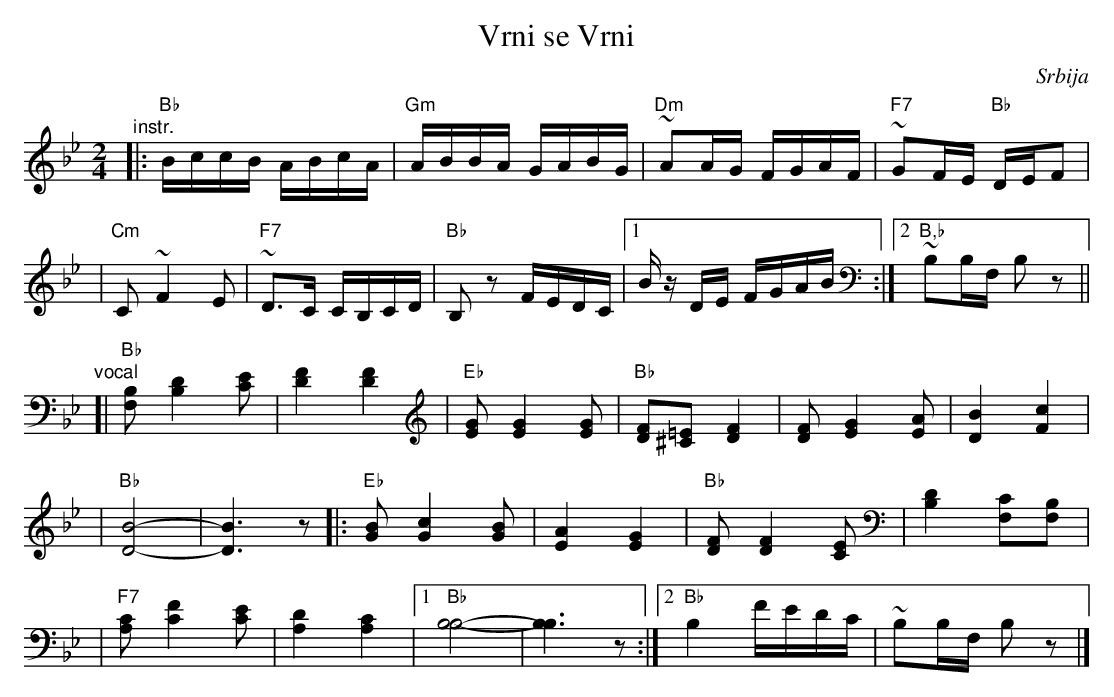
X:1
T: Vrni se Vrni
O: Srbija
M: 2/4
L: 1/16
K: Bb
"^instr."\
|: "Bb"BccB ABcA \
| "Gm"ABBA GABG \
| "Dm"~A2AG FGAF \
| "F7"~G2FE "Bb"DEF2 |
| "Cm"C2 ~F4 E2 \
| "F7"~D3C CB,CD \
| "Bb"B,2z2 FEDC \
|1 Bz DE FGAB \
:|2 "B,b"~B,2B,F, B,2z2 ||
"vocal"\
[| "Bb"[B,2F,2] [D4B,4] [E2C2] \
| [F4D4] [F4D4] \
| "Eb"[G2E2] [G4E4] [G2E2] \
| "Bb"[F2D2][=E2^C2] [F4D4] \
| [F2D2] [G4E4] [A2E2] \
| [B4D4] [c4F4] |
| "Bb"[B8D8]- \
| [B6D6] z2 \
|: "Eb"[B2G2] [c4G4] [B2G2] \
| [A4E4] [G4E4] \
| "Bb"[F2D2] [F4D4] [E2C2] \
| [D4B,4] [C2F,2][B,2F,2] |
| "F7"[C2A,2] [F4C4] [E2C2] \
| [D4A,4] [C4A,4] \
|1 "Bb"[B,8B,8]- \
| [B,6B,6] z2 \
:|2 "Bb"B,4 FEDC \
| ~B,2B,F, B,2z2 |]
